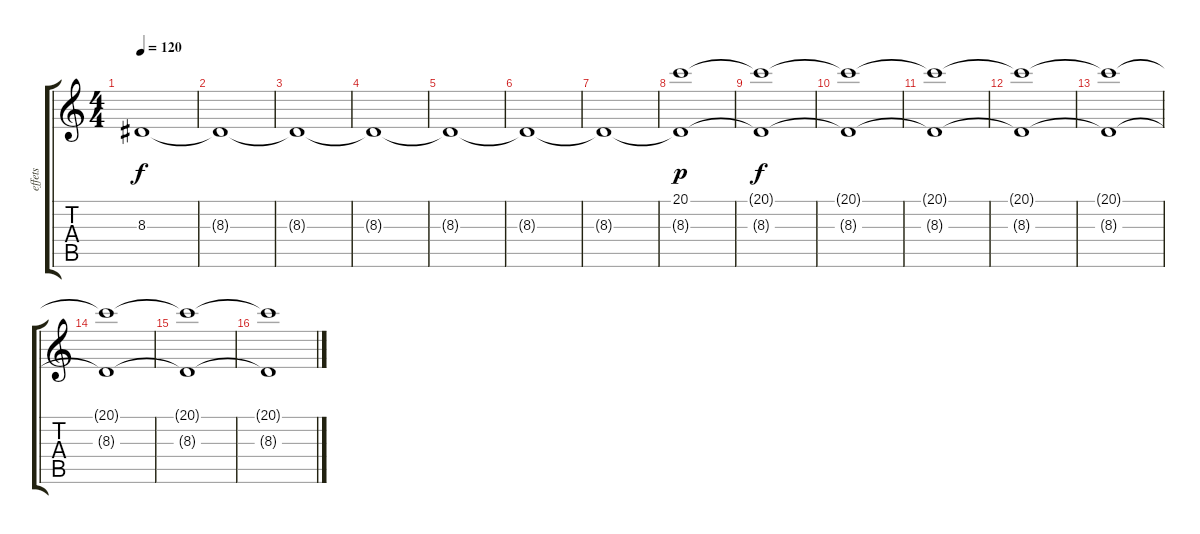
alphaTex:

\track ("effets" "effets") {instrument pad2warm}
\staff {score tabs}
\tuning (E4 B3 G3 D3 A2 E2) {hide}
\ts (4 4)
\tempo 120
\clef g2
\ks c
8.3{t}.1{dy f} |
8.3{t}.1 |
8.3{t}.1 |
8.3{t}.1 |
8.3{t}.1 |
8.3{t}.1 |
8.3{t}.1 |
(20.1 8.3{t}).1{dy p} |
(20.1{t} 8.3{t}).1{dy f} |
(20.1{t} 8.3{t}).1 |
(20.1{t} 8.3{t}).1 |
(20.1{t} 8.3{t}).1 |
(20.1{t} 8.3{t}).1 |
(20.1{t} 8.3{t}).1 |
(20.1{t} 8.3{t}).1 |
(20.1{t} 8.3{t}).1
